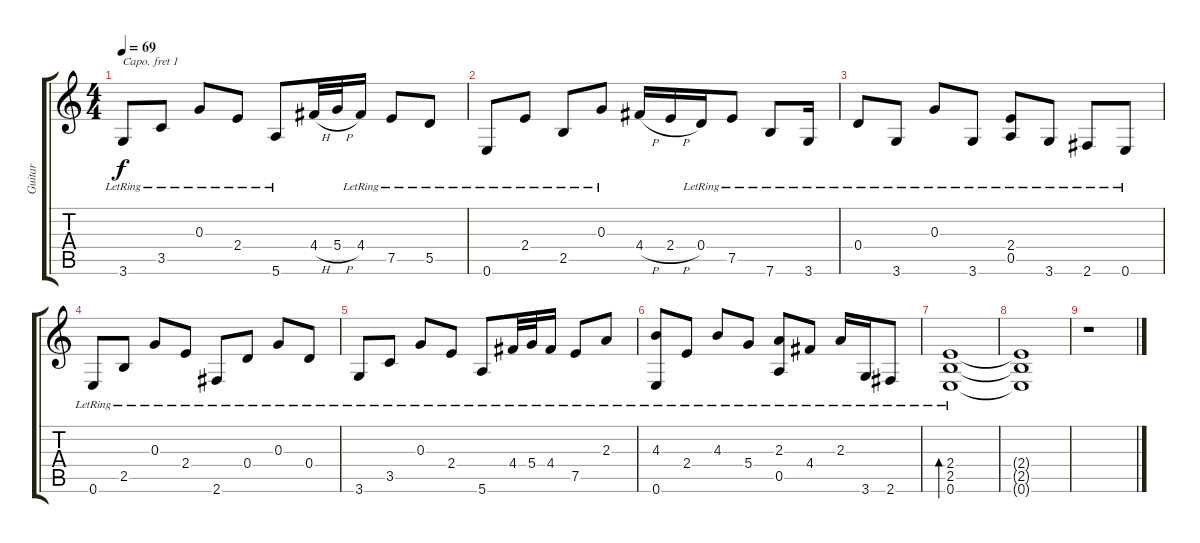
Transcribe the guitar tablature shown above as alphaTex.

\track ("Guitar" "Guitar") {instrument electricguitarjazz}
\staff {score tabs}
\capo 1
\tuning (Eb4 Bb3 Gb3 Db3 Ab2 Eb2) {hide}
\ts (4 4)
\tempo 69
\clef g2
\ks c
3.6{lr}.8{dy f} 3.5{lr}.8 0.3{lr}.8 2.4{lr}.8 5.6{lr}.8 4.4{h}.32 5.4{h}.32 4.4{lr}.16 7.5{lr}.8 5.5{lr}.8 |
0.6{lr}.8 2.4{lr}.8 2.5{lr}.8 0.3{lr}.8 4.4{h}.16 2.4{h}.16 0.4{lr}.16 7.5{lr}.8 7.6{lr}.8 3.6{lr}.16 |
0.4{lr}.8 3.6{lr}.8 0.3{lr}.8 3.6{lr}.8 (2.4{lr} 0.5{lr}).8 3.6{lr}.8 2.6{lr}.8 0.6{lr}.8 |
0.6{lr}.8 2.5{lr}.8 0.3{lr}.8 2.4{lr}.8 2.6{lr}.8 0.4{lr}.8 0.3{lr}.8 0.4{lr}.8 |
3.6{lr}.8 3.5{lr}.8 0.3{lr}.8 2.4{lr}.8 5.6{lr}.8 4.4{lr}.32 5.4{lr}.32 4.4{lr}.16 7.5{lr}.8 2.3{lr}.8 |
(4.3{lr} 0.6{lr}).8 2.4{lr}.8 4.3{lr}.8 5.4{lr}.8 (2.3{lr} 0.5{lr}).8 4.4{lr}.8 2.3{lr}.16 3.6{lr}.16 2.6{lr}.8 |
(2.4{lr} 2.5{lr} 0.6{lr}).1{bd 480} |
(2.4{t} 2.5{t} 0.6{t}).1{volume 0} |
r.1
